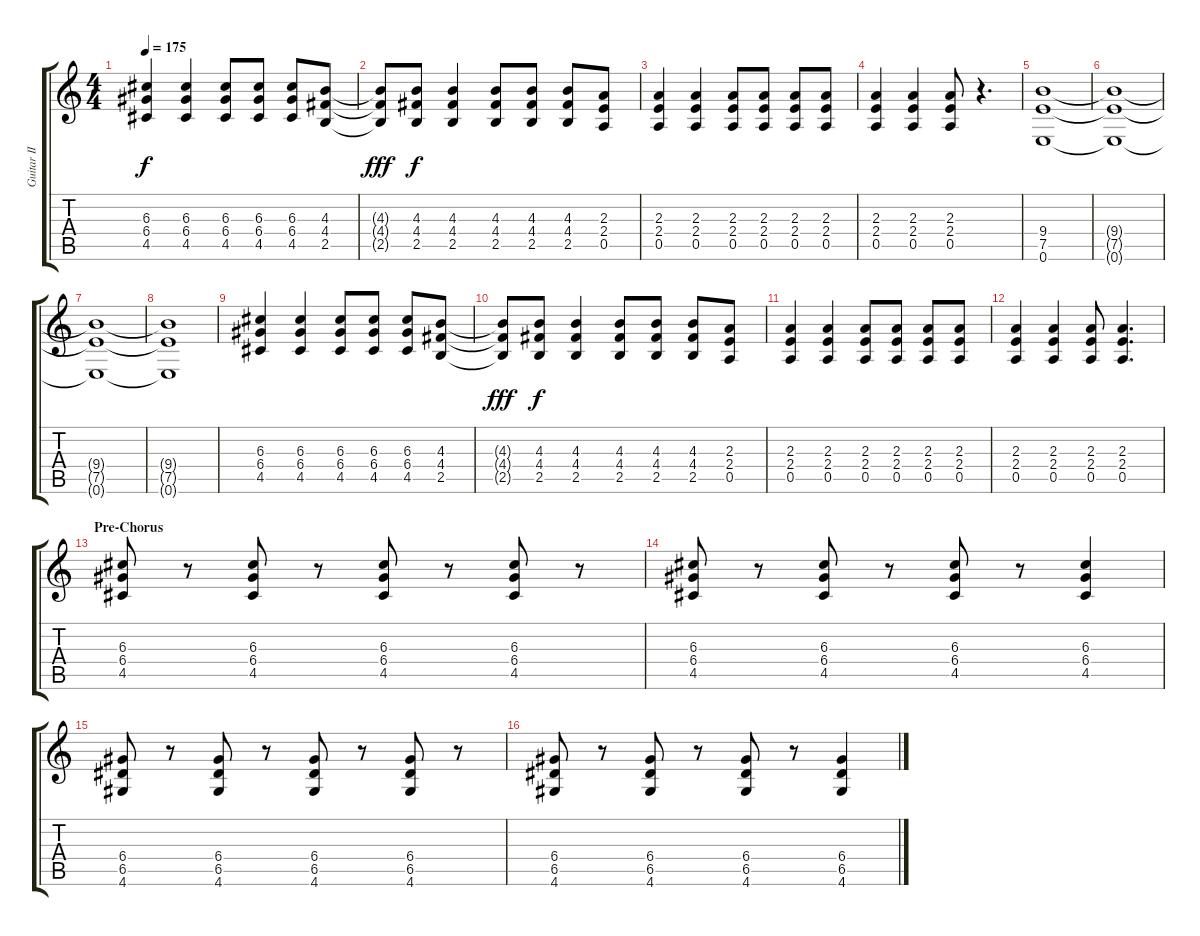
\track ("Guitar II" "Guitar II") {instrument overdrivenguitar}
\staff {score tabs}
\tuning (E4 B3 G3 D3 A2 E2) {hide}
\ts (4 4)
\tempo 175
\clef g2
\ks c
(6.3 6.4 4.5).4{dy f} (6.3 6.4 4.5).4 (6.3 6.4 4.5).8 (6.3 6.4 4.5).8 (6.3 6.4 4.5).8 (4.3 4.4 2.5).8 |
(4.3{t} 4.4{t} 2.5{t}).8{dy fff} (4.3 4.4 2.5).8{dy f} (4.3 4.4 2.5).4 (4.3 4.4 2.5).8 (4.3 4.4 2.5).8 (4.3 4.4 2.5).8 (2.3 2.4 0.5).8 |
(2.3 2.4 0.5).4 (2.3 2.4 0.5).4 (2.3 2.4 0.5).8 (2.3 2.4 0.5).8 (2.3 2.4 0.5).8 (2.3 2.4 0.5).8 |
(2.3 2.4 0.5).4 (2.3 2.4 0.5).4 (2.3 2.4 0.5).8 r.4{d} |
(9.4 7.5 0.6).1 |
(9.4{t} 7.5{t} 0.6{t}).1 |
(9.4{t} 7.5{t} 0.6{t}).1 |
(9.4{t} 7.5{t} 0.6{t}).1 |
(6.3 6.4 4.5).4 (6.3 6.4 4.5).4 (6.3 6.4 4.5).8 (6.3 6.4 4.5).8 (6.3 6.4 4.5).8 (4.3 4.4 2.5).8 |
(4.3{t} 4.4{t} 2.5{t}).8{dy fff} (4.3 4.4 2.5).8{dy f} (4.3 4.4 2.5).4 (4.3 4.4 2.5).8 (4.3 4.4 2.5).8 (4.3 4.4 2.5).8 (2.3 2.4 0.5).8 |
(2.3 2.4 0.5).4 (2.3 2.4 0.5).4 (2.3 2.4 0.5).8 (2.3 2.4 0.5).8 (2.3 2.4 0.5).8 (2.3 2.4 0.5).8 |
(2.3 2.4 0.5).4 (2.3 2.4 0.5).4 (2.3 2.4 0.5).8 (2.3 2.4 0.5).4{d} |
\section ("" "Pre-Chorus")
(6.3 6.4 4.5).8 r.8 (6.3 6.4 4.5).8 r.8 (6.3 6.4 4.5).8 r.8 (6.3 6.4 4.5).8 r.8 |
(6.3 6.4 4.5).8 r.8 (6.3 6.4 4.5).8 r.8 (6.3 6.4 4.5).8 r.8 (6.3 6.4 4.5).4 |
(6.4 6.5 4.6).8 r.8 (6.4 6.5 4.6).8 r.8 (6.4 6.5 4.6).8 r.8 (6.4 6.5 4.6).8 r.8 |
(6.4 6.5 4.6).8 r.8 (6.4 6.5 4.6).8 r.8 (6.4 6.5 4.6).8 r.8 (6.4{sl} 6.5{sl} 4.6{sl}).4
